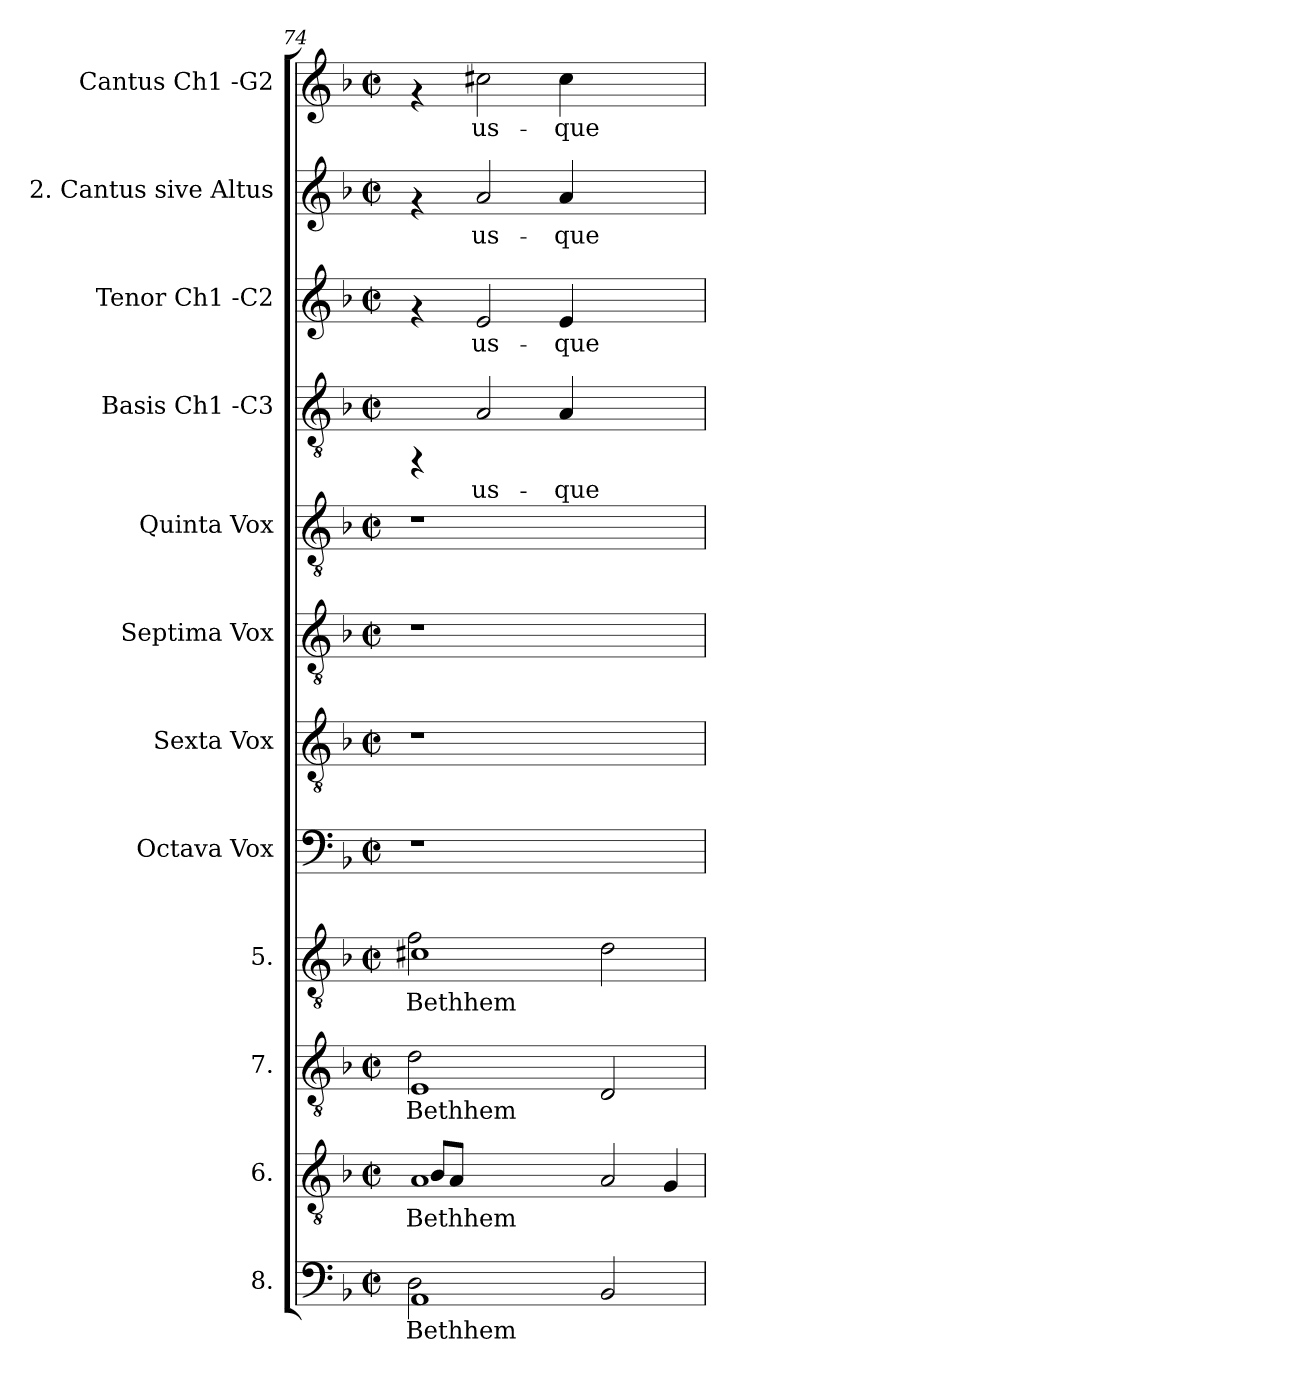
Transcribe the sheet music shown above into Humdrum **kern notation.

**kern	**text	**kern	**text	**kern	**text	**kern	**text	**kern	**kern	**kern	**kern	**kern	**text	**kern	**text	**kern	**text	**kern	**text
*part12	*part12	*part11	*part11	*part10	*part10	*part9	*part9	*part8	*part7	*part6	*part5	*part4	*part4	*part3	*part3	*part2	*part2	*part1	*part1
*staff12	*staff12	*staff11	*staff11	*staff10	*staff10	*staff9	*staff9	*staff8	*staff7	*staff6	*staff5	*staff4	*staff4	*staff3	*staff3	*staff2	*staff2	*staff1	*staff1
*I"8.	*	*I"6.	*	*I"7.	*	*I"5.	*	*I"Octava  Vox	*I"Sexta  Vox	*I"Septima  Vox	*I"Quinta  Vox	*I"Basis  Ch1 -C3	*	*I"Tenor  Ch1 -C2	*	*I"2. Cantus sive  Altus	*	*I"Cantus  Ch1 -G2	*
*	*	*	*	*	*	*	*	*	*	*	*	*I'B	*	*I'T	*	*I'A	*	*I'C	*
*clefF4	*	*clefGv2	*	*clefGv2	*	*clefGv2	*	*clefF4	*clefGv2	*clefGv2	*clefGv2	*clefGv2	*	*clefG2	*	*clefG2	*	*clefG2	*
*k[b-]	*	*k[b-]	*	*k[b-]	*	*k[b-]	*	*k[b-]	*k[b-]	*k[b-]	*k[b-]	*k[b-]	*	*k[b-]	*	*k[b-]	*	*k[b-]	*
*F:	*	*F:	*	*F:	*	*F:	*	*F:	*F:	*F:	*F:	*F:	*	*F:	*	*F:	*	*F:	*
*M2/2	*	*M2/2	*	*M2/2	*	*M2/2	*	*M2/2	*M2/2	*M2/2	*M2/2	*M2/2	*	*M2/2	*	*M2/2	*	*M2/2	*
*met(c|)	*	*met(c|)	*	*met(c|)	*	*met(c|)	*	*met(c|)	*met(c|)	*met(c|)	*met(c|)	*met(c|)	*	*met(c|)	*	*met(c|)	*	*met(c|)	*
=74	=74	=74	=74	=74	=74	=74	=74	=74	=74	=74	=74	=74	=74	=74	=74	=74	=74	=74	=74
*^	*	*	*	*	*	*	*	*	*	*	*	*	*	*	*	*	*	*	*
!	!	!LO:LY:b:cj	!	!LO:LY:b:cj	!	!LO:LY:b:cj	!	!LO:LY:b:cj	!	!	!	!	!	!	!	!	!	!	!	!
*	*	*	*^	*	*^	*	*^	*	*	*	*	*	*	*	*	*	*	*	*	*
1AA	2D\	Bethhem-	1A	8B-/L	Bethhem-	1E	2d\	Bethhem-	1c#X	2f\	Bethhem-	1r	1r	1r	1r	4rFF	.	4rf	.	4rf	.	4rf	.
!	!	!	!	!	!LO:LY:b:cj	!	!	!	!	!	!	!	!	!	!	!	!	!	!	!	!	!	!
.	.	.	.	8A/J	-	.	.	.	.	.	.	.	.	.	.	.	.	.	.	.	.	.	.
!	!	!	!	!	!	!	!	!	!	!	!	!	!	!	!	!	!LO:LY:b:cj	!	!LO:LY:b:cj	!	!LO:LY:b:cj	!	!LO:LY:b:cj
.	.	.	.	1.ryy	.	.	.	.	.	.	.	.	.	.	.	2A/	us-	2e/	us-	2a/	us-	2cc#X\	us-
.	4ryy	.	.	.	.	.	4ryy	.	.	4ryy	.	.	.	.	.	.	.	.	.	.	.	.	.
!	!	!	!	!	!	!	!	!	!	!	!	!	!	!	!	!	!LO:LY:b:cj	!	!LO:LY:b:cj	!	!LO:LY:b:cj	!	!LO:LY:b:cj
.	1ryy	.	.	.	.	.	1ryy	.	.	1ryy	.	.	.	.	.	4A/	-que	4e/	-que	4a/	-que	4cc#\	-que
!	!	!LO:LY:b:cj	!	!	!LO:LY:b:cj	!	!	!LO:LY:b:cj	!	!	!LO:LY:b:cj	!	!	!	!	!	!	!	!	!	!	!	!
2BB-/	.	-	2A/	.	-	2D/	.	-	2d\	.	-	2.ryy	2.ryy	2.ryy	2.ryy	2.ryy	.	2.ryy	.	2.ryy	.	2.ryy	.
!	!	!	!	!	!LO:LY:b:cj	!	!	!	!	!	!	!	!	!	!	!	!	!	!	!	!	!	!
4ryy	.	.	4G/	.	--	4ryy	.	.	4ryy	.	.	.	.	.	.	.	.	.	.	.	.	.	.
*v	*v	*	*	*	*	*v	*v	*	*v	*v	*	*	*	*	*	*	*	*	*	*	*	*	*
*	*	*v	*v	*	*	*	*	*	*	*	*	*	*	*	*	*	*	*	*	*
=	=	=	=	=	=	=	=	=	=	=	=	=	=	=	=	=	=	=	=
*-	*-	*-	*-	*-	*-	*-	*-	*-	*-	*-	*-	*-	*-	*-	*-	*-	*-	*-	*-
